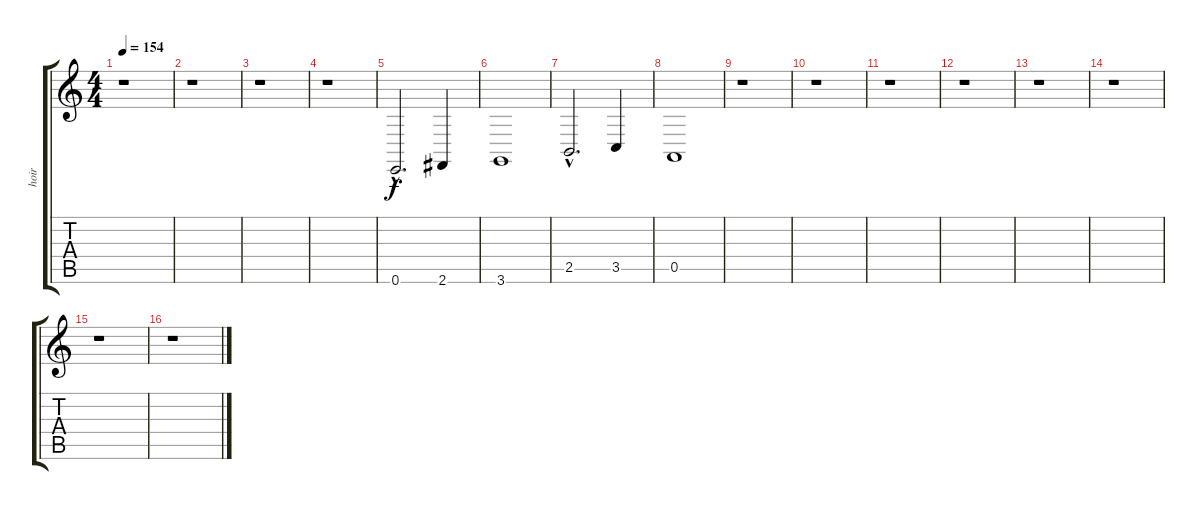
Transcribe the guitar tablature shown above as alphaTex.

\track ("hoir" "hoir") {instrument choiraahs}
\staff {score tabs}
\tuning (E4 B3 G3 D3 A2 E2) {hide}
\ts (4 4)
\tempo 154
\clef g2
\ks c
r.1{dy f} |
r.1 |
r.1 |
r.1 |
0.6{hac}.2{d} 2.6.4 |
3.6.1 |
2.5{hac}.2{d} 3.5.4 |
0.5.1 |
r.1 |
r.1 |
r.1 |
r.1 |
r.1 |
r.1 |
r.1 |
r.1
